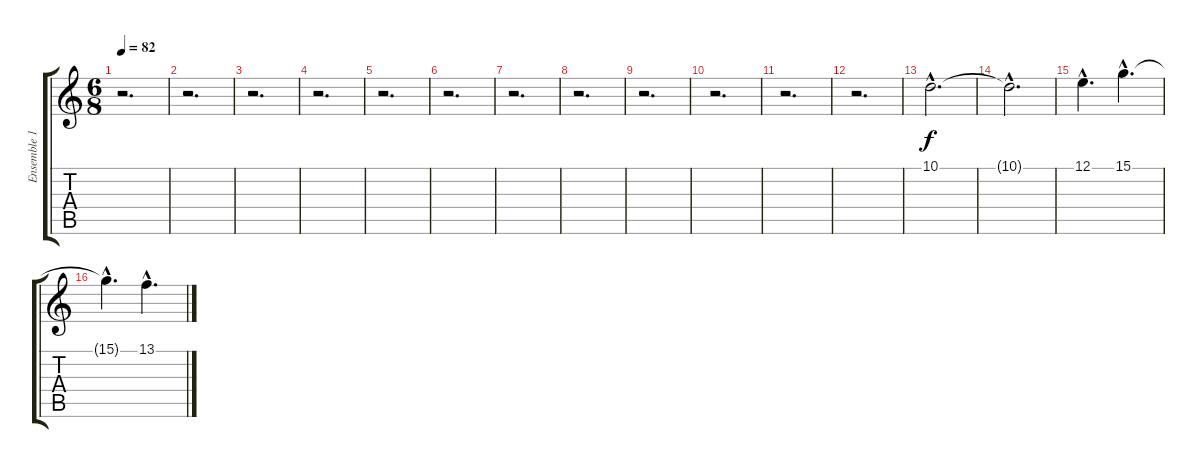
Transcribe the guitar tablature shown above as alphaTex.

\track ("Ensemble 1" "Ensemble 1") {instrument stringensemble1}
\staff {score tabs}
\tuning (E4 B3 G3 D3 A2 E2) {hide}
\ts (6 8)
\tempo 82
\clef g2
\ks c
r.2{d dy f instrument stringensemble1} |
r.2{d} |
r.2{d} |
r.2{d} |
r.2{d} |
r.2{d} |
r.2{d} |
r.2{d} |
r.2{d} |
r.2{d} |
r.2{d} |
r.2{d} |
10.1{hac}.2{d volume 4} |
10.1{hac t}.2{d} |
12.1{hac}.4{d volume 12} 15.1{hac}.4{d} |
15.1{hac t}.4{d} 13.1{hac}.4{d}
